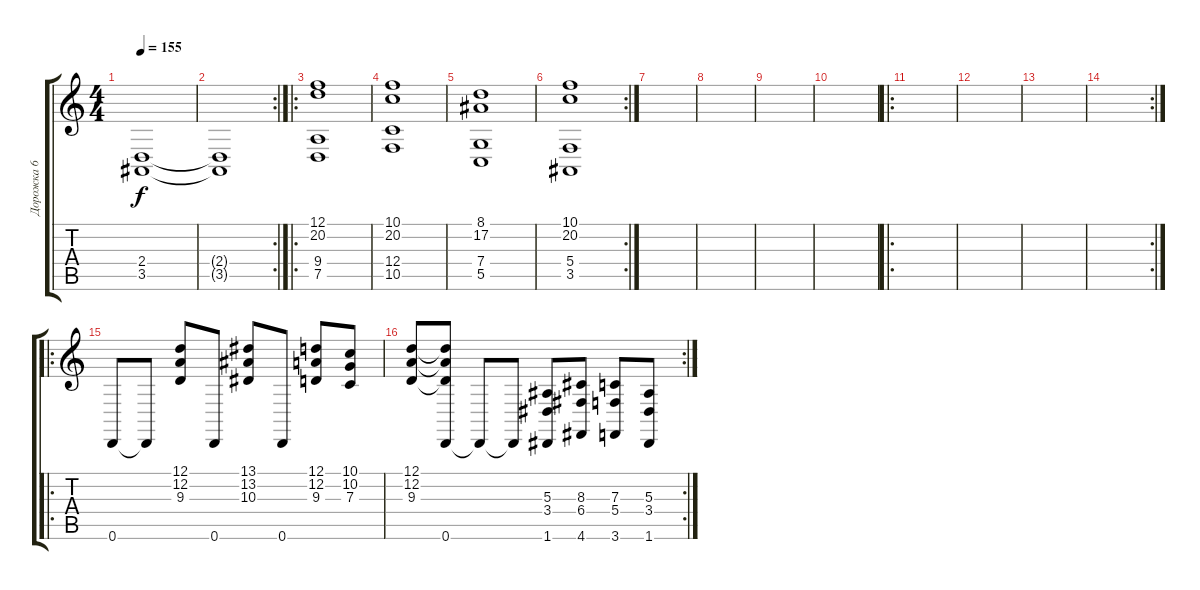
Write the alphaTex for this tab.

\track ("Дорожка 6" "Дорожка 6") {instrument churchorgan}
\staff {score tabs}
\tuning (D4 A3 F3 C3 G2 D2) {hide}
\ts (4 4)
\tempo 155
\clef g2
\ks c
(2.4 3.5).1{dy f} |
\rc 2
(2.4{t} 3.5{t}).1 |
\ro
(12.1 20.2 9.4 7.5).1 |
(10.1 20.2 12.4 10.5).1 |
(8.1 17.2 7.4 5.5).1 |
\rc 2
(10.1 20.2 5.4 3.5).1 |
|
|
|
|
\ro
|
|
|
\rc 2
|
\ro
0.6.8 0.6{t}.8 (12.1 12.2 9.3).8 0.6.8 (13.1 13.2 10.3).8 0.6.8 (12.1 12.2 9.3).8 (10.1 10.2 7.3).8 |
\rc 2
(12.1 12.2 9.3).8 (12.1{t} 12.2{t} 9.3{t} 0.6).8 0.6{t}.8 0.6{t}.8 (5.3 3.4 1.6).8 (8.3 6.4 4.6).8 (7.3 5.4 3.6).8 (5.3 3.4 1.6).8
